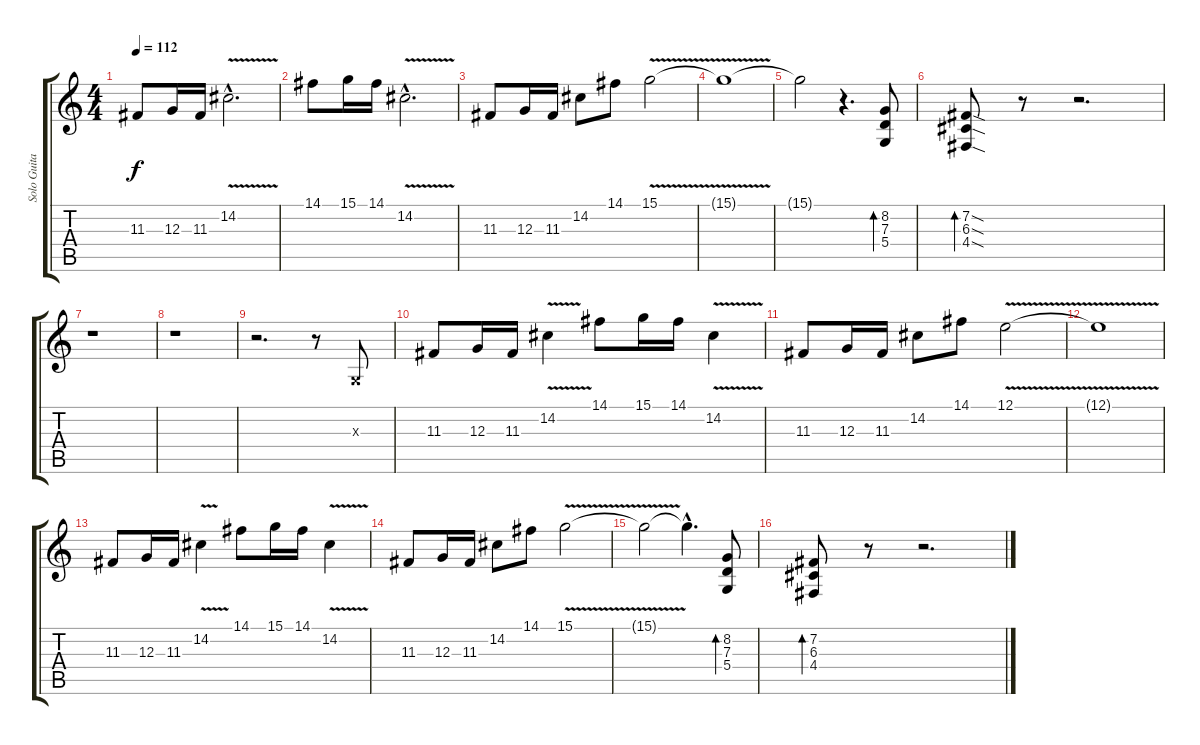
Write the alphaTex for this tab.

\track ("Solo Guitar (Synth)" "Solo Guita") {instrument synthbrass2}
\staff {score tabs}
\tuning (E4 B3 G3 D3 A2 E2) {hide}
\ts (4 4)
\tempo 112
\clef g2
\ks c
11.3.8{dy f} 12.3.16 11.3.16 14.2{v hac}.2{d} |
14.1.8 15.1.16 14.1.16 14.2{v hac}.2{d} |
11.3.8 12.3.16 11.3.16 14.2.8 14.1.8 15.1{v}.2 |
15.1{t}.1 |
15.1{t}.2 r.4{d} (8.2 7.3 5.4).8{bd 120} |
(7.2{sod} 6.3{sod} 4.4{sod}).8{bd 120} r.8 r.2{d} |
r.1 |
r.1 |
r.2{d} r.8 0.3{x}.8 |
11.3.8 12.3.16 11.3.16 14.2{v}.4 14.1.8 15.1.16 14.1.16 14.2{v}.4 |
11.3.8 12.3.16 11.3.16 14.2.8 14.1.8 12.1{v}.2 |
12.1{t}.1 |
11.3.8 12.3.16 11.3.16 14.2{v}.4 14.1.8 15.1.16 14.1.16 14.2{v}.4 |
11.3.8 12.3.16 11.3.16 14.2.8 14.1.8 15.1{v}.2 |
15.1{t}.2 15.1{hac t}.4{d} (8.2 7.3 5.4).8{bd 120} |
(7.2 6.3 4.4).8{bd 120} r.8 r.2{d}
